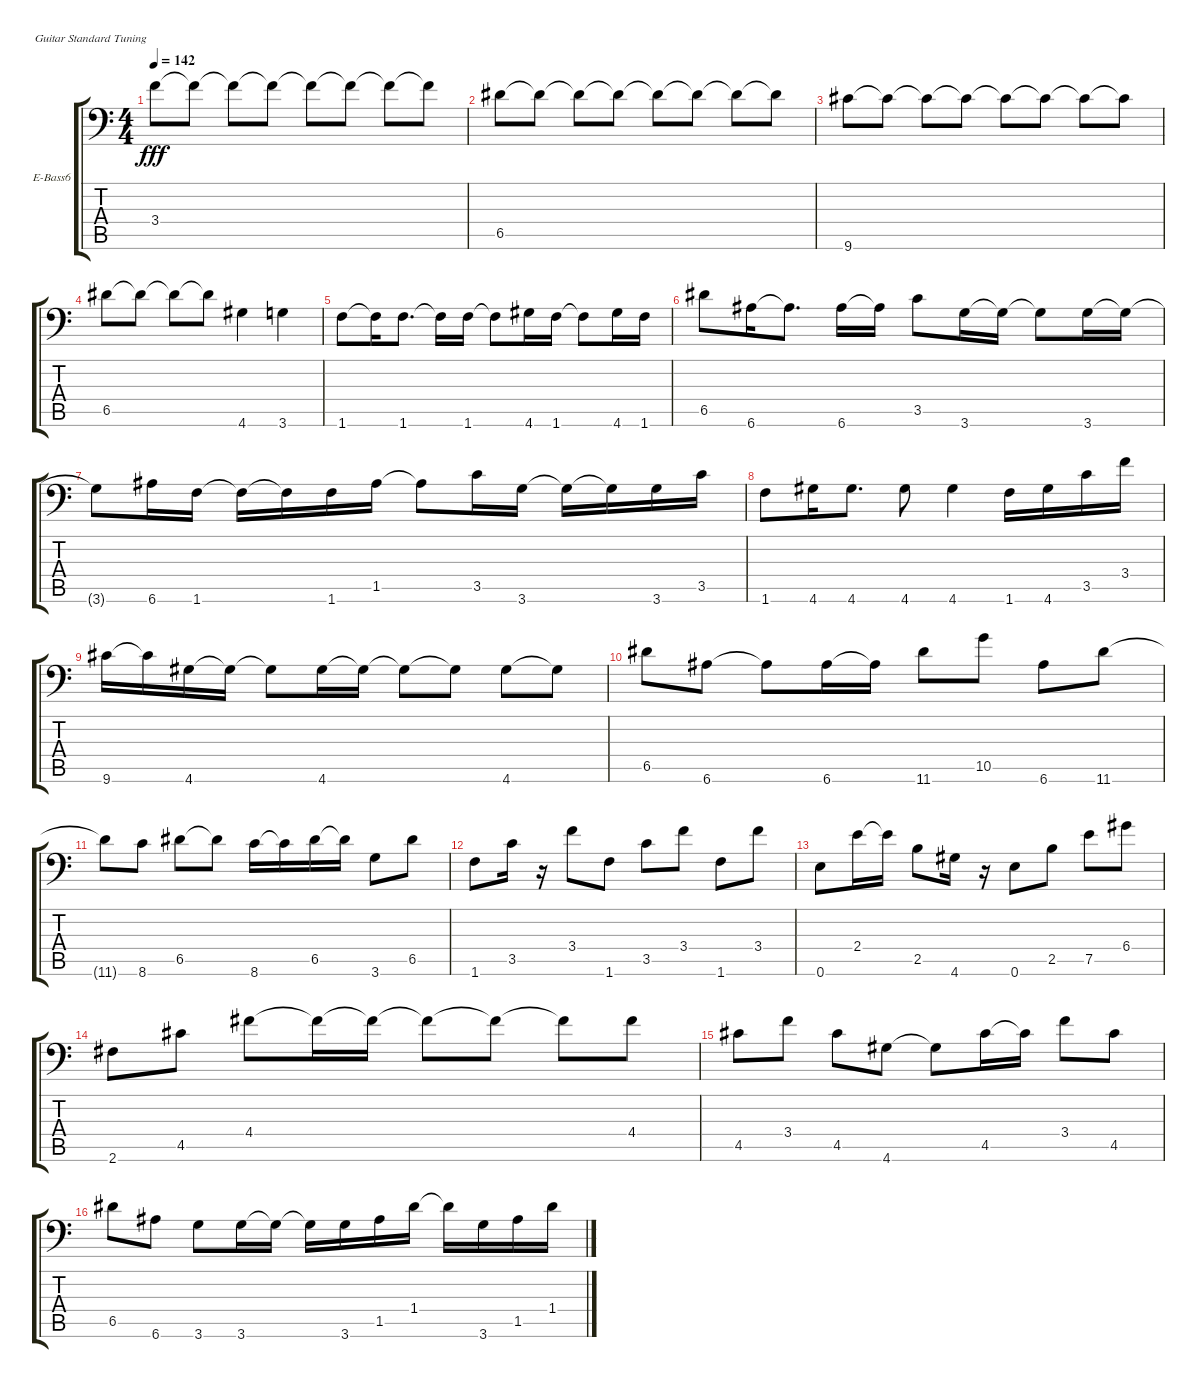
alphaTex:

\bracketExtendMode groupsimilarinstruments
\firstSystemTrackNameOrientation horizontal
\otherSystemsTrackNameOrientation horizontal
\track ("Electric Bass" "E-Bass6") {solo instrument electricbassfinger}
\staff {score tabs}
\tuning (E4 B3 G3 D3 A2 E2)
\ts (4 4)
\tempo 142
\clef f4
\ks c
3.4.8{dy fff} 3.4{t}.8 3.4{t}.8 3.4{t}.8 3.4{t}.8 3.4{t}.8 3.4{t}.8 3.4{t}.8 |
6.5.8 6.5{t}.8 6.5{t}.8 6.5{t}.8 6.5{t}.8 6.5{t}.8 6.5{t}.8 6.5{t}.8 |
9.6.8 9.6{t}.8 9.6{t}.8 9.6{t}.8 9.6{t}.8 9.6{t}.8 9.6{t}.8 9.6{t}.8 |
6.5.8 6.5{t}.8 6.5{t}.8 6.5{t}.8 4.6.4 3.6.4 |
1.6.8 1.6{t}.16 1.6.8{d} 1.6{t}.16 1.6.16 1.6{t}.8 4.6.16 1.6.16 1.6{t}.8 4.6.16 1.6.16 |
6.5.8 6.6.16 6.6{t}.8{d} 6.6.16 6.6{t}.16 3.5.8 3.6.16 3.6{t}.16 3.6{t}.8 3.6.16 3.6{t}.16 |
3.6{t}.8 6.6.16 1.6.16 1.6{t}.16 1.6{t}.16 1.6.16 1.5.16 1.5{t}.8 3.5.16 3.6.16 3.6{t}.16 3.6{t}.16 3.6.16 3.5.16 |
1.6.8 4.6.16 4.6.8{d} 4.6.8 4.6.4 1.6.16 4.6.16 3.5.16 3.4.16 |
9.6.16 9.6{t}.16 4.6.16 4.6{t}.16 4.6{t}.8 4.6.16 4.6{t}.16 4.6{t}.8 4.6{t}.8 4.6.8 4.6{t}.8 |
6.5.8 6.6.8 6.6{t}.8 6.6.16 6.6{t}.16 11.6.8 10.5.8 6.6.8 11.6.8 |
11.6{t}.8 8.6.8 6.5.8 6.5{t}.8 8.6.16 8.6{t}.16 6.5.16 6.5{t}.16 3.6.8 6.5.8 |
1.6.8 3.5.16 r.16 3.4.8 1.6.8 3.5.8 3.4.8 1.6.8 3.4.8 |
0.6.8 2.4.16 2.4{t}.16 2.5.8 4.6.16 r.16 0.6.8 2.5.8 7.5.8 6.4.8 |
2.6.8 4.5.8 4.4.8 4.4{t}.16 4.4{t}.16 4.4{t}.8 4.4{t}.8 4.4{t}.8 4.4.8 |
4.5.8 3.4.8 4.5.8 4.6.8 4.6{t}.8 4.5.16 4.5{t}.16 3.4.8 4.5.8 |
6.5.8 6.6.8 3.6.8 3.6.16 3.6{t}.16 3.6{t}.16 3.6.16 1.5.16 1.4.16 1.4{t}.16 3.6.16 1.5.16 1.4.16
